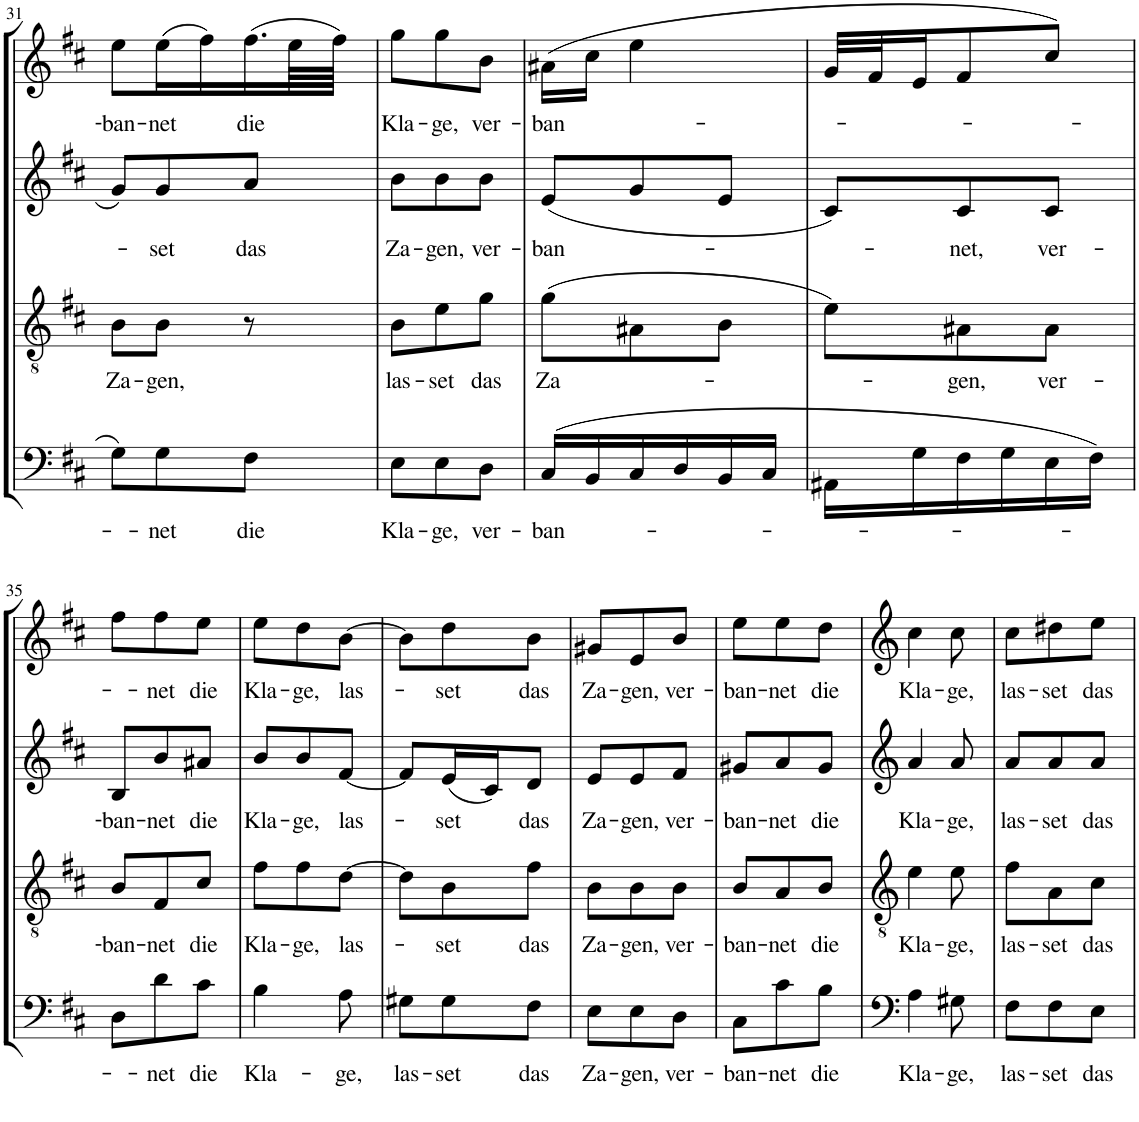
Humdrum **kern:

**kern	**text	**kern	**text	**kern	**text	**kern	**text
*part4	*part4	*part3	*part3	*part2	*part2	*part1	*part1
*staff4	*staff4	*staff3	*staff3	*staff2	*staff2	*staff1	*staff1
*I"BaÃ	*	*I"Tenor	*	*I"Alt	*	*I"Sopran	*
!!LO:PB:g=z
*clefF4	*	*clefGv2	*	*clefG2	*	*clefG2	*
*k[f#c#]	*	*k[f#c#]	*	*k[f#c#]	*	*k[f#c#]	*
*M3/8	*	*M3/8	*	*M3/8	*	*M3/8	*
=31	=31	=31	=31	=31	=31	=31	=31
!	!	!	!LO:LY:b	!	!	!	!LO:LY:b
8G\L	.	8B\L	Za-	8g/L	.	8ee\L	ban-
!	!LO:LY:b	!	!LO:LY:b	!	!LO:LY:b	!	!LO:LY:b
8G\	net	8B\J	gen,	8g/	set	(16ee\L	net
.	.	.	.	.	.	16ff#\)	.
!	!LO:LY:b	!	!	!	!LO:LY:b	!	!LO:LY:b
8F#\J	die	8r	.	8a/J	das	(16.ff#\	die
.	.	.	.	.	.	64ee\LL	.
.	.	.	.	.	.	64ff#\JJJJ)	.
=32	=32	=32	=32	=32	=32	=32	=32
!	!LO:LY:b	!	!LO:LY:b	!	!LO:LY:b	!	!LO:LY:b
8E\L	Kla-	8B\L	las-	8b\L	Za-	8gg\L	Kla-
!	!LO:LY:b	!	!LO:LY:b	!	!LO:LY:b	!	!LO:LY:b
8E\	ge,	8e\	set	8b\	gen,	8gg\	ge,
!	!LO:LY:b	!	!LO:LY:b	!	!LO:LY:b	!	!LO:LY:b
8D\J	ver-	8g\J	das	8b\J	ver-	8b\J	ver-
=33	=33	=33	=33	=33	=33	=33	=33
!	!LO:LY:b	!	!LO:LY:b	!	!LO:LY:b	!	!LO:LY:b
(16C#/LL	ban	(8g\L	Za	(8e/L	ban	(16a#X\LL	ban
16BB/	.	.	.	.	.	16cc#\JJ	.
16C#/	.	8A#X\	.	8g/	.	4ee\	.
16D/	.	.	.	.	.	.	.
16BB/	.	8B\J	.	8e/J	.	.	.
16C#/JJ	.	.	.	.	.	.	.
=34	=34	=34	=34	=34	=34	=34	=34
16AA#X\LL	.	8e\L)	.	8c#/L)	.	32g/LLL	.
.	.	.	.	.	.	32f#/J	.
16G\	.	.	.	.	.	16e/J	.
!	!	!	!LO:LY:b	!	!LO:LY:b	!	!
16F#\	.	8A#X\	gen,	8c#/	net,	8f#/	.
16G\	.	.	.	.	.	.	.
!	!	!	!LO:LY:b	!	!LO:LY:b	!	!
16E\	.	8A#\J	ver-	8c#/J	ver-	8cc#/J)	.
16F#\JJ)	.	.	.	.	.	.	.
!!LO:LB:g=z
=35	=35	=35	=35	=35	=35	=35	=35
!	!	!	!LO:LY:b	!	!LO:LY:b	!	!
8D\L	.	8B/L	ban-	8B/L	ban-	8ff#\L	.
!	!LO:LY:b	!	!LO:LY:b	!	!LO:LY:b	!	!LO:LY:b
8d\	net	8F#/	net	8b/	net	8ff#\	net
!	!LO:LY:b	!	!LO:LY:b	!	!LO:LY:b	!	!LO:LY:b
8c#\J	die	8c#/J	die	8a#X/J	die	8ee\J	die
=36	=36	=36	=36	=36	=36	=36	=36
!	!LO:LY:b	!	!LO:LY:b	!	!LO:LY:b	!	!LO:LY:b
4B\	Kla-	8f#\L	Kla-	8b/L	Kla-	8ee\L	Kla-
!	!	!	!LO:LY:b	!	!LO:LY:b	!	!LO:LY:b
.	.	8f#\	ge,	8b/	ge,	8dd\	ge,
!	!LO:LY:b	!	!LO:LY:b	!	!LO:LY:b	!	!LO:LY:b
8A\	ge,	[8d\J	las-	[8f#/J	las-	[8b\J	las-
=37	=37	=37	=37	=37	=37	=37	=37
!	!LO:LY:b	!	!	!	!	!	!
8G#X\L	las-	8d\L]	.	8f#/L]	.	8b\L]	.
!	!LO:LY:b	!	!LO:LY:b	!	!LO:LY:b	!	!LO:LY:b
8G#\	set	8B\	set	(16e/L	set	8dd\	set
.	.	.	.	16c#/J)	.	.	.
!	!LO:LY:b	!	!LO:LY:b	!	!LO:LY:b	!	!LO:LY:b
8F#\J	das	8f#\J	das	8d/J	das	8b\J	das
=38	=38	=38	=38	=38	=38	=38	=38
!	!LO:LY:b	!	!LO:LY:b	!	!LO:LY:b	!	!LO:LY:b
8E\L	Za-	8B\L	Za-	8e/L	Za-	8g#X/L	Za-
!	!LO:LY:b	!	!LO:LY:b	!	!LO:LY:b	!	!LO:LY:b
8E\	gen,	8B\	gen,	8e/	gen,	8e/	gen,
!	!LO:LY:b	!	!LO:LY:b	!	!LO:LY:b	!	!LO:LY:b
8D\J	ver-	8B\J	ver-	8f#/J	ver-	8b/J	ver-
=39	=39	=39	=39	=39	=39	=39	=39
!	!LO:LY:b	!	!LO:LY:b	!	!LO:LY:b	!	!LO:LY:b
8C#\L	ban-	8B/L	ban-	8g#X/L	ban-	8ee\L	ban-
!	!LO:LY:b	!	!LO:LY:b	!	!LO:LY:b	!	!LO:LY:b
8c#\	net	8A/	net	8a/	net	8ee\	net
!	!LO:LY:b	!	!LO:LY:b	!	!LO:LY:b	!	!LO:LY:b
8B\J	die	8B/J	die	8g#/J	die	8dd\J	die
=40	=40	=40	=40	=40	=40	=40	=40
!	!LO:LY:b	!	!LO:LY:b	!	!LO:LY:b	!	!LO:LY:b
4A\	Kla-	4e\	Kla-	4a/	Kla-	4cc#\	Kla-
!	!LO:LY:b	!	!LO:LY:b	!	!LO:LY:b	!	!LO:LY:b
8G#X\	ge,	8e\	ge,	8a/	ge,	8cc#\	ge,
=41	=41	=41	=41	=41	=41	=41	=41
!	!LO:LY:b	!	!LO:LY:b	!	!LO:LY:b	!	!LO:LY:b
8F#\L	las-	8f#\L	las-	8a/L	las-	8cc#\L	las-
!	!LO:LY:b	!	!LO:LY:b	!	!LO:LY:b	!	!LO:LY:b
8F#\	set	8A\	set	8a/	set	8dd#X\	set
!	!LO:LY:b	!	!LO:LY:b	!	!LO:LY:b	!	!LO:LY:b
8E\J	das	8c#\J	das	8a/J	das	8ee\J	das
=	=	=	=	=	=	=	=
*-	*-	*-	*-	*-	*-	*-	*-
